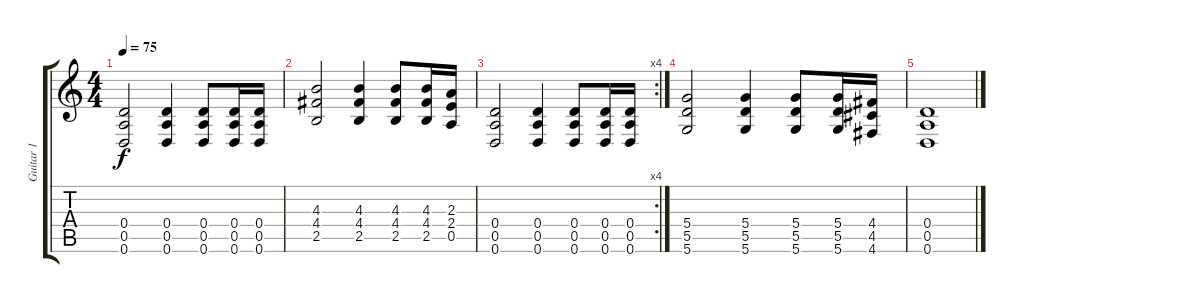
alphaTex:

\track ("Guitar 1" "Guitar 1") {instrument distortionguitar}
\staff {score tabs}
\tuning (E4 B3 G3 D3 A2 D2) {hide}
\ts (4 4)
\tempo 75
\clef g2
\ks c
(0.4 0.5 0.6).2{dy f} (0.4 0.5 0.6).4 (0.4 0.5 0.6).8 (0.4 0.5 0.6).16 (0.4 0.5 0.6).16 |
(4.3 4.4 2.5).2 (4.3 4.4 2.5).4 (4.3 4.4 2.5).8 (4.3 4.4 2.5).16 (2.3 2.4 0.5).16 |
\rc 4
(0.4 0.5 0.6).2 (0.4 0.5 0.6).4 (0.4 0.5 0.6).8 (0.4 0.5 0.6).16 (0.4 0.5 0.6).16 |
(5.4 5.5 5.6).2 (5.4 5.5 5.6).4 (5.4 5.5 5.6).8 (5.4 5.5 5.6).16 (4.4 4.5 4.6).16 |
(0.4 0.5 0.6).1
